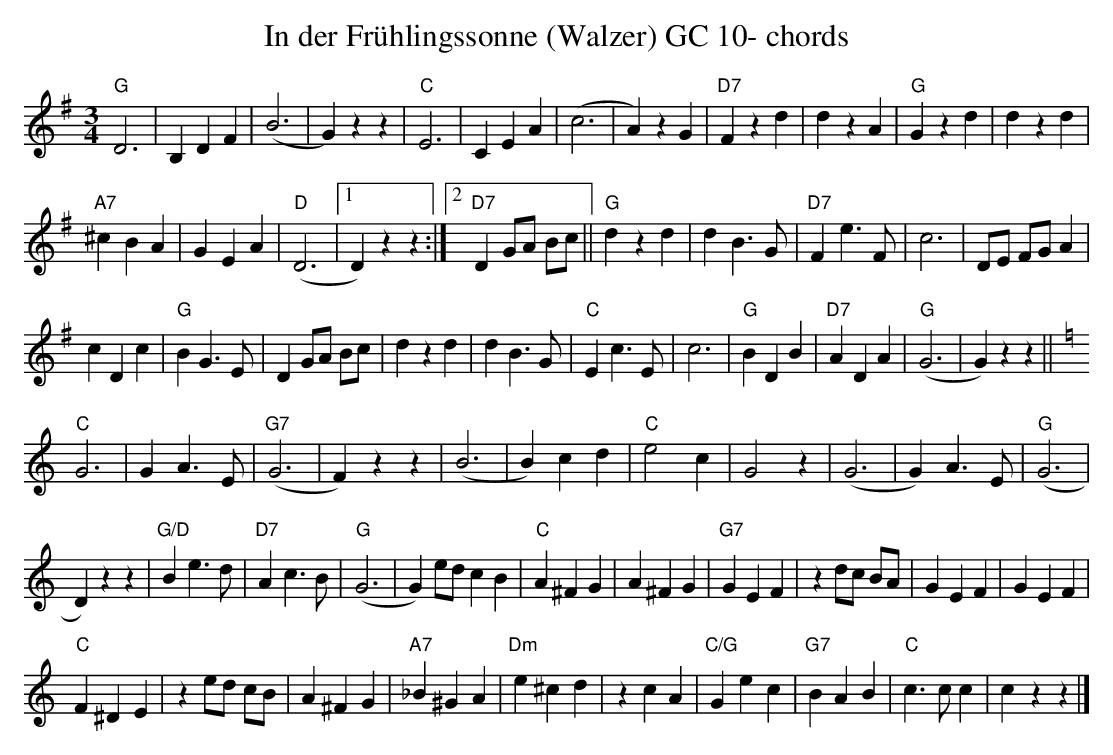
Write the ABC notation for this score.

X:1
T:In der Frühlingssonne (Walzer) GC 10- chords
M:3/4
L:1/4
K:Gmaj%%MIDI gchordon
"G"D3 | B,DF | (B3 | G)zz | "C"E3 | CEA | (c3 | A)zG | "D7"Fzd | dzA | "G"Gzd | dzd |
"A7"^cBA | GEA | ("D"D3 |1 D)zz :|2 "D7"D G/2A/2 B/2c/2 || "G"dzd | dB>G | "D7"Fe>F | c3 | D/2E/2 F/2G/2 A |
cDc | "G"BG>E | D G/2A/2 B/2c/2 | dzd | dB>G | "C"Ec>E | c3 | "G"BDB | "D7"ADA | ("G"G3 | G) zz || [K:Cmaj]
"C"G3 | GA>E | ("G7"G3 | F) zz | (B3 | B)cd | "C"e2c | G2z | (G3 | G)A>E | ("G"G3 |
D)zz | "G/D"Be>d | "D7"Ac>B | ("G"G3 | G) e/2d/2 cB | "C"A^FG | A^FG | "G7"GEF | z d/2c/2 B/2A/2 | GEF | GEF |
"C"F^DE | ze/2d/2 c/2B/2 | A^FG | "A7"_B^GA | "Dm"e^cd | zcA | "C/G"Gec | "G7"BAB | "C"c>cc | czz |]
